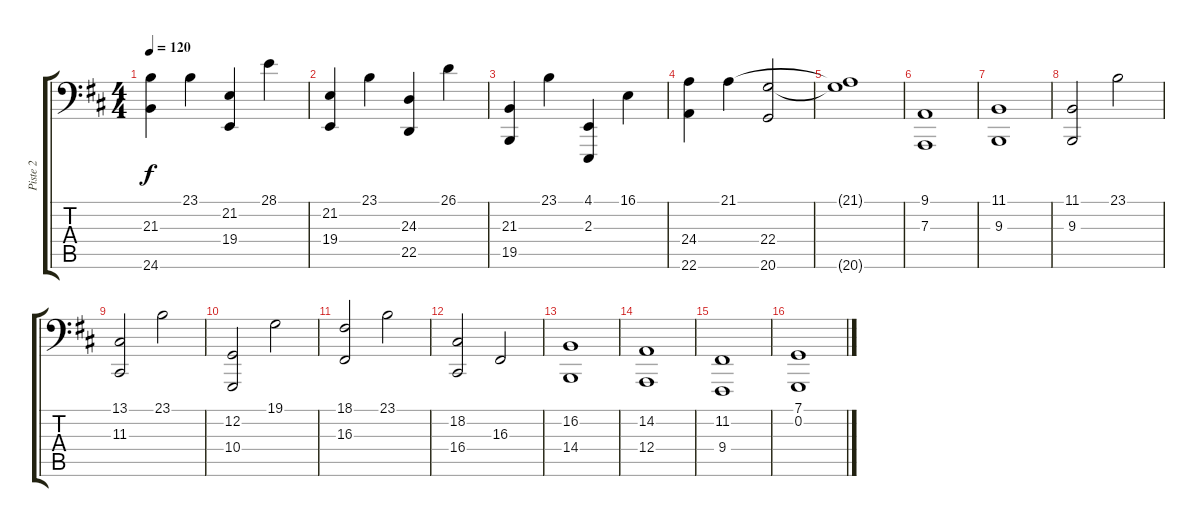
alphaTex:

\track ("Piste 2" "Piste 2") {instrument acousticgrandpiano}
\staff {score tabs}
\tuning (C2 G1 D1 A0 E0 B-1) {hide}
\ts (4 4)
\tempo 120
\clef f4
\ks d
(21.3 24.6).4{dy f instrument acousticgrandpiano} 23.1.4 (21.2 19.4).4 28.1.4 |
(21.2 19.4).4 23.1.4 (24.3 22.5).4 26.1.4 |
(21.3 19.5).4 23.1.4 (4.1 2.3).4 16.1.4 |
(24.4 22.6).4 21.1.4 (22.4 20.6).2 |
(21.1{t} 20.6{t}).1 |
(9.1 7.3).1 |
(11.1 9.3).1 |
(11.1 9.3).2 23.1.2 |
(13.1 11.3).2 23.1.2 |
(12.2 10.4).2 19.1.2 |
(18.1 16.3).2 23.1.2 |
(18.2 16.4).2 16.3.2 |
(16.2 14.4).1 |
(14.2 12.4).1 |
(11.2 9.4).1 |
(7.1 0.2).1
